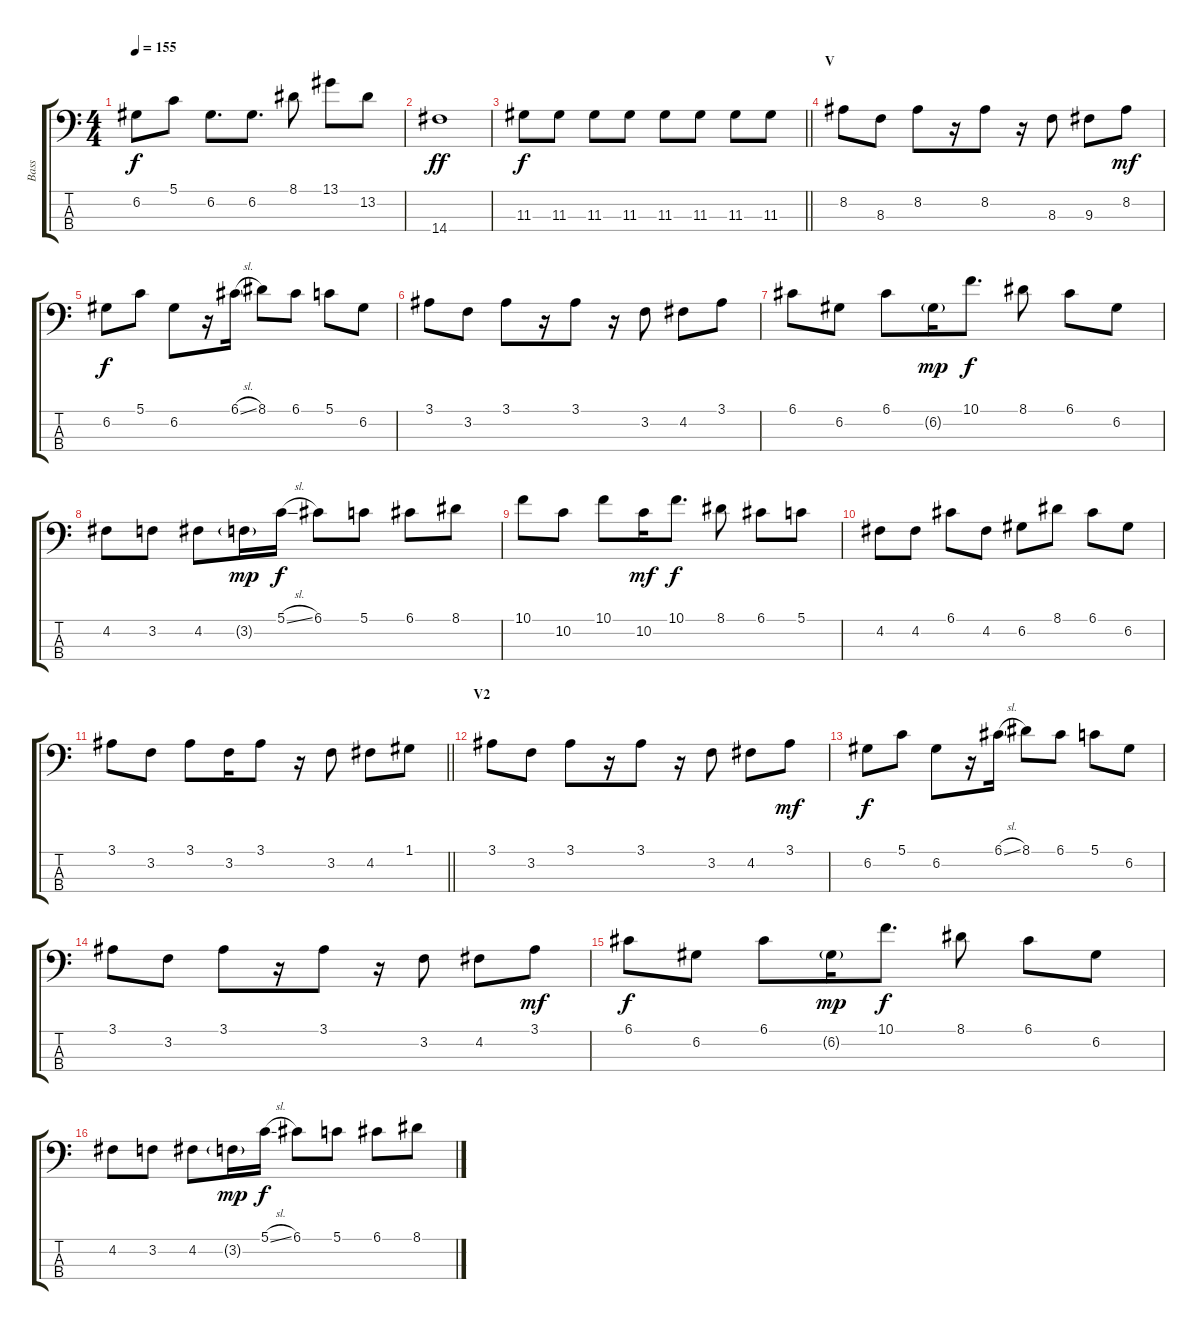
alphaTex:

\track ("Bass" "Bass") {instrument electricbassfinger}
\staff {score tabs}
\tuning (G2 D2 A1 E1) {hide}
\ts (4 4)
\tempo 155
\clef f4
\ks c
6.2.8{dy f} 5.1.8 6.2.8{d} 6.2.8{d} 8.1.8 13.1.8 13.2.8 |
14.4.1{dy ff} |
\barLineRight lightlight
11.3.8{dy f} 11.3.8 11.3.8 11.3.8 11.3.8 11.3.8 11.3.8 11.3.8 |
\section ("" "V")
8.2.8 8.3.8 8.2.8 r.16 8.2.8 r.16 8.3.8 9.3.8 8.2.8{dy mf} |
6.2.8{dy f} 5.1.8 6.2.8 r.16 6.1{sl}.16 8.1.8 6.1.8 5.1.8 6.2.8 |
3.1.8 3.2.8 3.1.8 r.16 3.1.8 r.16 3.2.8 4.2.8 3.1.8 |
6.1.8 6.2.8 6.1.8 6.2{g}.16{dy mp} 10.1.8{d dy f} 8.1.8 6.1.8 6.2.8 |
4.2.8 3.2.8 4.2.8 3.2{g}.16{dy mp} 5.1{sl}.16{dy f} 6.1.8 5.1.8 6.1.8 8.1.8 |
10.1.8 10.2.8 10.1.8 10.2.16{dy mf} 10.1.8{d dy f} 8.1.8 6.1.8 5.1.8 |
4.2.8 4.2.8 6.1.8 4.2.8 6.2.8 8.1.8 6.1.8 6.2.8 |
\barLineRight lightlight
3.1.8 3.2.8 3.1.8 3.2.16 3.1.8 r.16 3.2.8 4.2.8 1.1.8 |
\section ("" "V2")
3.1.8 3.2.8 3.1.8 r.16 3.1.8 r.16 3.2.8 4.2.8 3.1.8{dy mf} |
6.2.8{dy f} 5.1.8 6.2.8 r.16 6.1{sl}.16 8.1.8 6.1.8 5.1.8 6.2.8 |
3.1.8 3.2.8 3.1.8 r.16 3.1.8 r.16 3.2.8 4.2.8 3.1.8{dy mf} |
6.1.8{dy f} 6.2.8 6.1.8 6.2{g}.16{dy mp} 10.1.8{d dy f} 8.1.8 6.1.8 6.2.8 |
4.2.8 3.2.8 4.2.8 3.2{g}.16{dy mp} 5.1{sl}.16{dy f} 6.1.8 5.1.8 6.1.8 8.1.8
